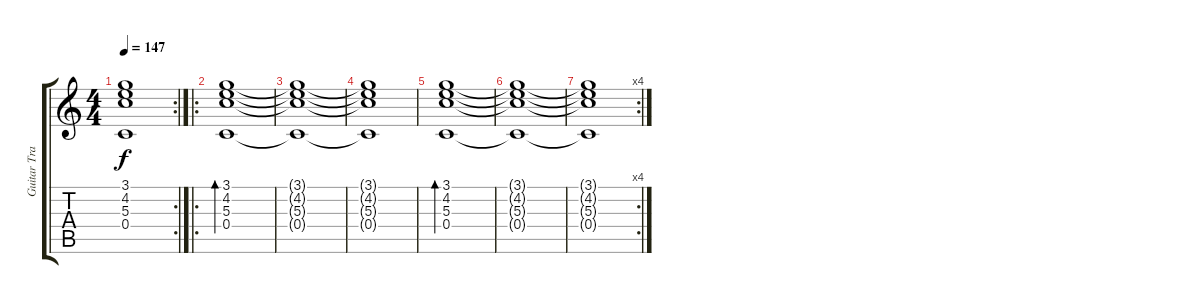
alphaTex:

\track ("Guitar Track 5" "Guitar Tra") {instrument electricguitarclean}
\staff {score tabs}
\tuning (E4 C4 G3 C3 A2 F2) {hide}
\rc 2
\ts (4 4)
\tempo 147
\clef g2
\ks c
(3.1{t} 4.2{t} 5.3{t} 0.4{t}).1{dy f} |
\ro
(3.1 4.2 5.3 0.4).1{bd 480} |
(3.1{t} 4.2{t} 5.3{t} 0.4{t}).1 |
(3.1{t} 4.2{t} 5.3{t} 0.4{t}).1 |
(3.1 4.2 5.3 0.4).1{bd 480} |
(3.1{t} 4.2{t} 5.3{t} 0.4{t}).1 |
\rc 4
(3.1{t} 4.2{t} 5.3{t} 0.4{t}).1
